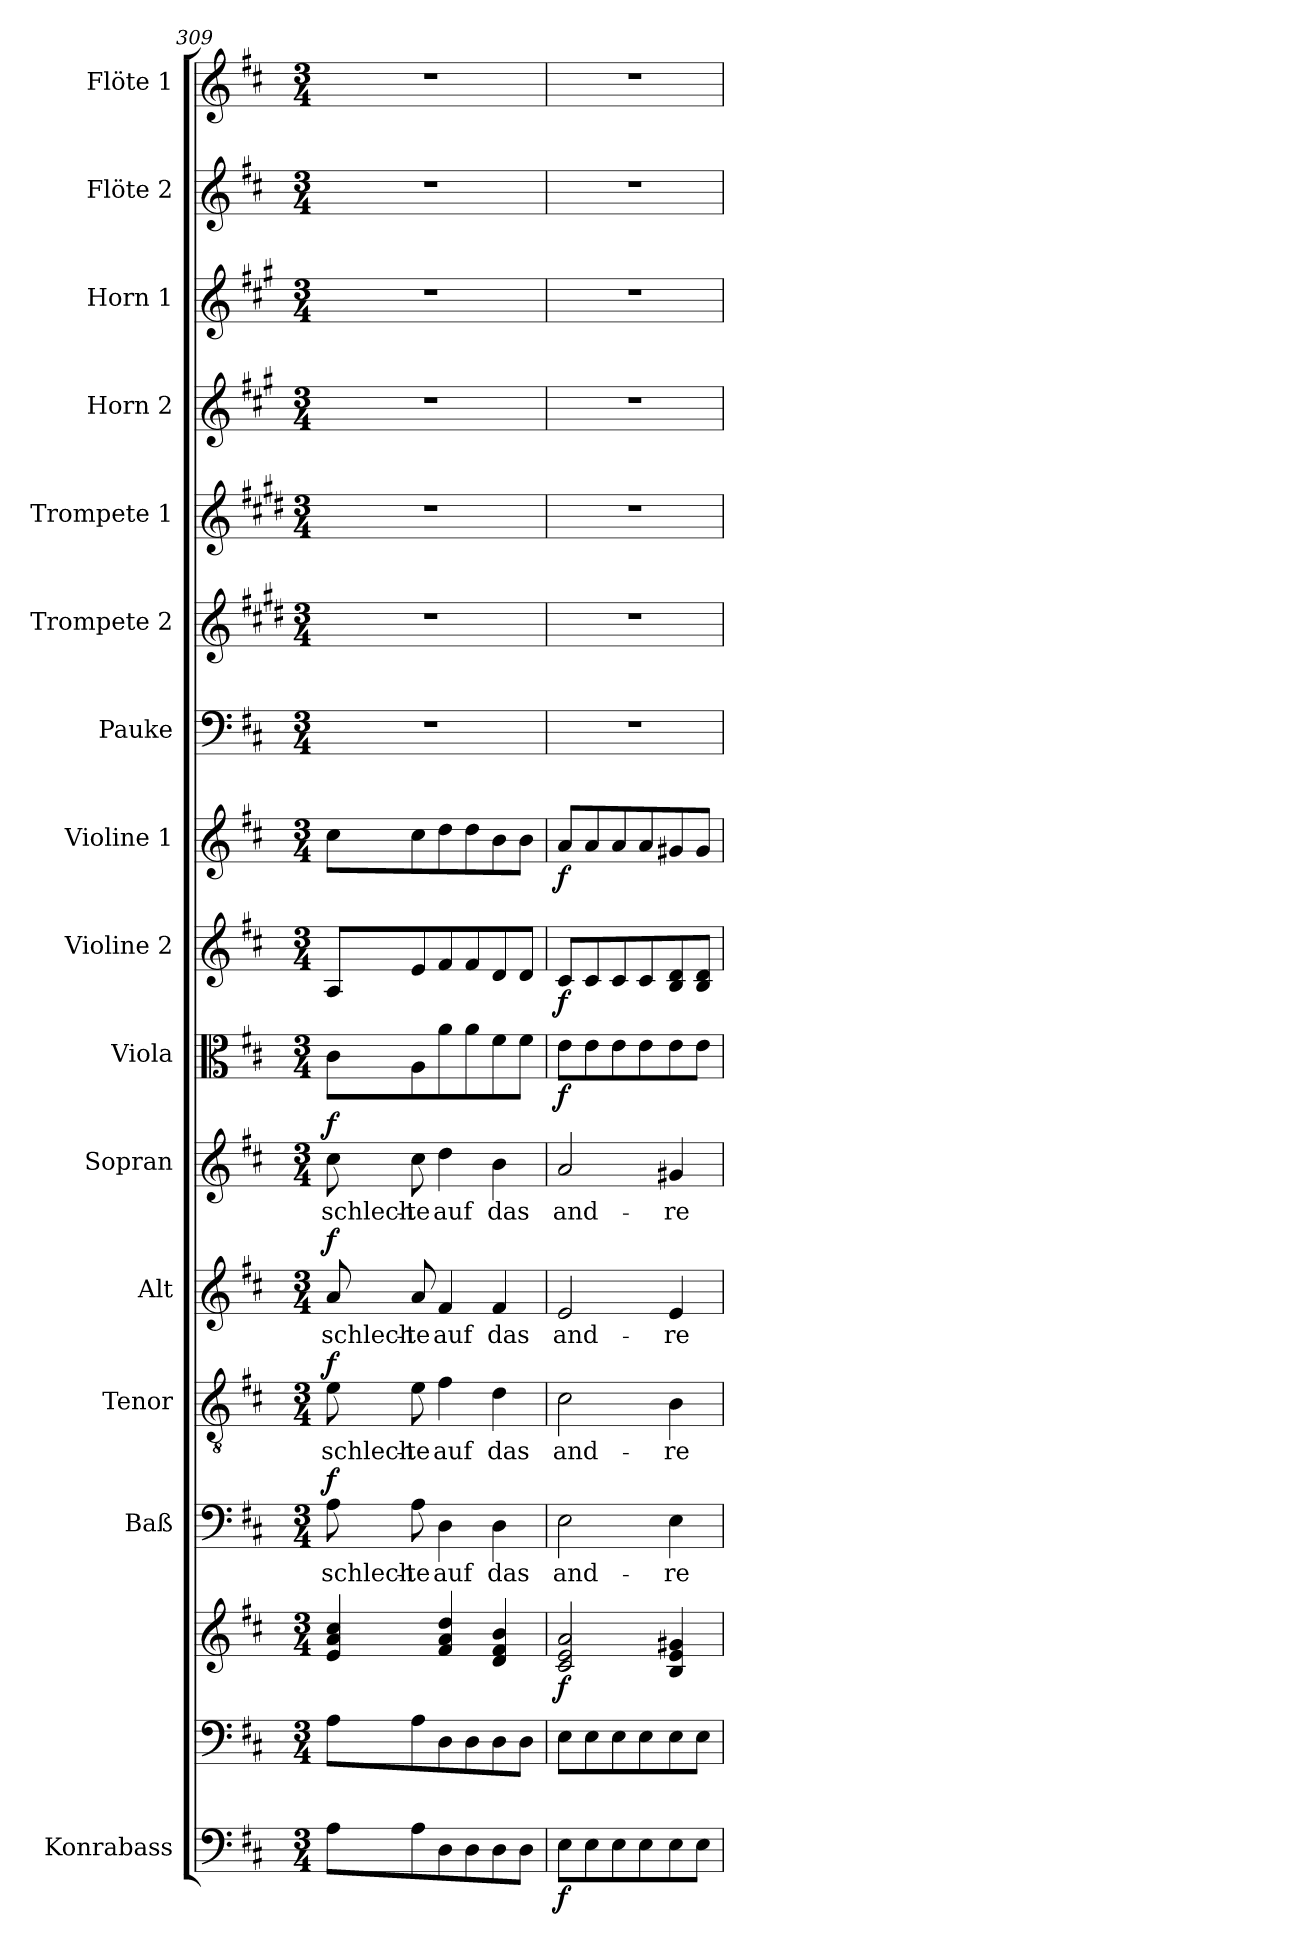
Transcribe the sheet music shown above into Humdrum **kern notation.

**kern	**dynam	**kern	**kern	**dynam	**kern	**text	**dynam	**kern	**text	**dynam	**kern	**text	**dynam	**kern	**text	**dynam	**kern	**dynam	**kern	**dynam	**kern	**dynam	**kern	**kern	**kern	**kern	**kern	**kern	**kern
*part16	*part16	*part15	*part15	*part15	*part14	*part14	*part14	*part13	*part13	*part13	*part12	*part12	*part12	*part11	*part11	*part11	*part10	*part10	*part9	*part9	*part8	*part8	*part7	*part6	*part5	*part4	*part3	*part2	*part1
*staff17	*staff17	*staff16	*staff15	*staff15/16	*staff14	*staff14	*staff14	*staff13	*staff13	*staff13	*staff12	*staff12	*staff12	*staff11	*staff11	*staff11	*staff10	*staff10	*staff9	*staff9	*staff8	*staff8	*staff7	*staff6	*staff5	*staff4	*staff3	*staff2	*staff1
*I"Konrabass	*	*	*	*	*I"Baß	*	*	*I"Tenor	*	*	*I"Alt	*	*	*I"Sopran	*	*	*I"Viola	*	*I"Violine 2	*	*I"Violine 1	*	*I"Pauke	*I"Trompete 2	*I"Trompete 1	*I"Horn 2	*I"Horn 1	*I"Flöte 2	*I"Flöte 1
*I'Kb.	*	*	*	*	*I'Baß	*	*	*I'Ten	*	*	*I'Alt	*	*	*I'Sop	*	*	*I'Vla.	*	*I'Vln. 2	*	*I'Vln. 1	*	*I'Pk.	*I'Trp. 2	*I'Trp. 1	*I'Hrn. 2	*I'Hrn. 1	*I'Fl. 2	*I'Fl. 1
*clefF4	*	*clefF4	*clefG2	*	*clefF4	*	*	*clefGv2	*	*	*clefG2	*	*	*clefG2	*	*	*clefC3	*	*clefG2	*	*clefG2	*	*clefF4	*clefG2	*clefG2	*clefG2	*clefG2	*clefG2	*clefG2
*ITrd7c12	*	*	*	*	*	*	*	*	*	*	*	*	*	*	*	*	*	*	*	*	*	*	*	*ITrd1c2	*ITrd1c2	*ITrd4c7	*ITrd4c7	*	*
*k[f#c#]	*	*k[f#c#]	*k[f#c#]	*	*k[f#c#]	*	*	*k[f#c#]	*	*	*k[f#c#]	*	*	*k[f#c#]	*	*	*k[f#c#]	*	*k[f#c#]	*	*k[f#c#]	*	*k[f#c#]	*k[f#c#]	*k[f#c#]	*k[f#c#]	*k[f#c#]	*k[f#c#]	*k[f#c#]
*D:	*	*D:	*D:	*	*D:	*	*	*D:	*	*	*D:	*	*	*D:	*	*	*D:	*	*D:	*	*D:	*	*D:	*D:	*D:	*D:	*D:	*D:	*D:
*M3/4	*	*M3/4	*M3/4	*	*M3/4	*	*	*M3/4	*	*	*M3/4	*	*	*M3/4	*	*	*M3/4	*	*M3/4	*	*M3/4	*	*M3/4	*M3/4	*M3/4	*M3/4	*M3/4	*M3/4	*M3/4
=309	=309	=309	=309	=309	=309	=309	=309	=309	=309	=309	=309	=309	=309	=309	=309	=309	=309	=309	=309	=309	=309	=309	=309	=309	=309	=309	=309	=309	=309
!	!	!	!	!	!	!LO:LY:b	!LO:DY:a	!	!LO:LY:b	!LO:DY:a	!	!LO:LY:b	!LO:DY:a	!	!LO:LY:b	!LO:DY:a	!	!	!	!	!	!	!	!	!	!	!	!	!
8AA\L	.	8A\L	4e/ 4a/ 4cc#/	.	8A\	-schlech-	f	8e\	-schlech-	f	8a/	-schlech-	f	8cc#\	-schlech-	f	8c#\L	.	8A/L	.	8cc#\L	.	2.r	2.r	2.r	2.r	2.r	2.r	2.r
!	!	!	!	!	!	!LO:LY:b	!	!	!LO:LY:b	!	!	!LO:LY:b	!	!	!LO:LY:b	!	!	!	!	!	!	!	!	!	!	!	!	!	!
8AA\	.	8A\	.	.	8A\	-te	.	8e\	-te	.	8a/	-te	.	8cc#\	-te	.	8A\	.	8e/	.	8cc#\	.	.	.	.	.	.	.	.
!	!	!	!	!	!	!LO:LY:b	!	!	!LO:LY:b	!	!	!LO:LY:b	!	!	!LO:LY:b	!	!	!	!	!	!	!	!	!	!	!	!	!	!
8DD\	.	8D\	4f#/ 4a/ 4dd/	.	4D\	auf	.	4f#\	auf	.	4f#/	auf	.	4dd\	auf	.	8a\	.	8f#/	.	8dd\	.	.	.	.	.	.	.	.
8DD\	.	8D\	.	.	.	.	.	.	.	.	.	.	.	.	.	.	8a\	.	8f#/	.	8dd\	.	.	.	.	.	.	.	.
!	!	!	!	!	!	!LO:LY:b	!	!	!LO:LY:b	!	!	!LO:LY:b	!	!	!LO:LY:b	!	!	!	!	!	!	!	!	!	!	!	!	!	!
8DD\	.	8D\	4d/ 4f#/ 4b/	.	4D\	das	.	4d\	das	.	4f#/	das	.	4b\	das	.	8f#\	.	8d/	.	8b\	.	.	.	.	.	.	.	.
8DD\J	.	8D\J	.	.	.	.	.	.	.	.	.	.	.	.	.	.	8f#\J	.	8d/J	.	8b\J	.	.	.	.	.	.	.	.
=310	=310	=310	=310	=310	=310	=310	=310	=310	=310	=310	=310	=310	=310	=310	=310	=310	=310	=310	=310	=310	=310	=310	=310	=310	=310	=310	=310	=310	=310
!	!LO:DY:b	!	!	!LO:DY:b	!	!LO:LY:b	!	!	!LO:LY:b	!	!	!LO:LY:b	!	!	!LO:LY:b	!	!	!LO:DY:b	!	!LO:DY:b	!	!LO:DY:b	!	!	!	!	!	!	!
8EE\L	f	8E\L	2c#/ 2e/ 2a/	f	2E\	and-	.	2c#\	and-	.	2e/	and-	.	2a/	and-	.	8e\L	f	8c#/L	f	8a/L	f	2.r	2.r	2.r	2.r	2.r	2.r	2.r
8EE\	.	8E\	.	.	.	.	.	.	.	.	.	.	.	.	.	.	8e\	.	8c#/	.	8a/	.	.	.	.	.	.	.	.
8EE\	.	8E\	.	.	.	.	.	.	.	.	.	.	.	.	.	.	8e\	.	8c#/	.	8a/	.	.	.	.	.	.	.	.
8EE\	.	8E\	.	.	.	.	.	.	.	.	.	.	.	.	.	.	8e\	.	8c#/	.	8a/	.	.	.	.	.	.	.	.
!	!	!	!	!	!	!LO:LY:b	!	!	!LO:LY:b	!	!	!LO:LY:b	!	!	!LO:LY:b	!	!	!	!	!	!	!	!	!	!	!	!	!	!
8EE\	.	8E\	4B/ 4e/ 4g#X/	.	4E\	-re	.	4B\	-re	.	4e/	-re	.	4g#X/	-re	.	8e\	.	8B/ 8d/	.	8g#X/	.	.	.	.	.	.	.	.
8EE\J	.	8E\J	.	.	.	.	.	.	.	.	.	.	.	.	.	.	8e\J	.	8B/ 8d/J	.	8g#/J	.	.	.	.	.	.	.	.
=	=	=	=	=	=	=	=	=	=	=	=	=	=	=	=	=	=	=	=	=	=	=	=	=	=	=	=	=	=
*-	*-	*-	*-	*-	*-	*-	*-	*-	*-	*-	*-	*-	*-	*-	*-	*-	*-	*-	*-	*-	*-	*-	*-	*-	*-	*-	*-	*-	*-
